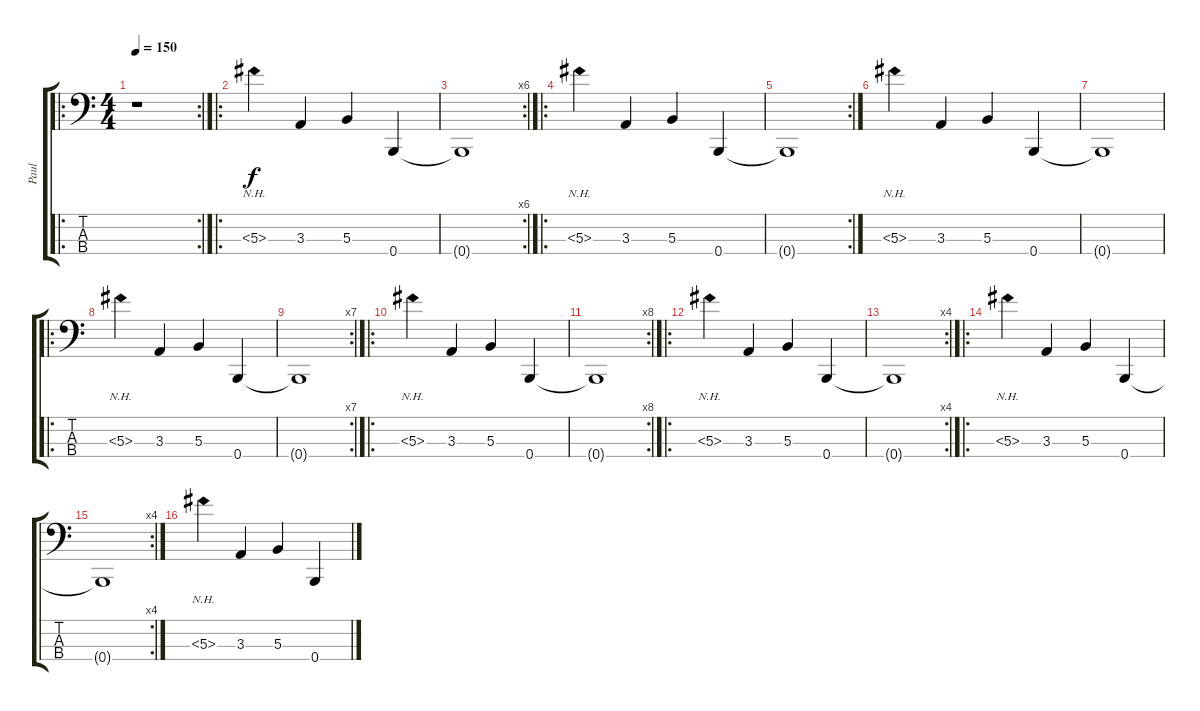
\track ("Paul" "Paul") {instrument electricbasspick}
\staff {score tabs}
\tuning (E2 B1 Gb1 B0) {hide}
\ro
\rc 2
\ts (4 4)
\tempo 150
\clef f4
\ks c
r.1{dy f instrument electricbasspick} |
\ro
5.3{nh}.4 3.3.4 5.3.4 0.4.4 |
\rc 6
0.4{t}.1 |
\ro
5.3{nh}.4 3.3.4 5.3.4 0.4.4 |
\rc 2
0.4{t}.1 |
5.3{nh}.4 3.3.4 5.3.4 0.4.4 |
0.4{t}.1 |
\ro
5.3{nh}.4 3.3.4 5.3.4 0.4.4 |
\rc 7
0.4{t}.1 |
\ro
5.3{nh}.4 3.3.4 5.3.4 0.4.4 |
\rc 8
0.4{t}.1 |
\ro
5.3{nh}.4 3.3.4 5.3.4 0.4.4 |
\rc 4
0.4{t}.1 |
\ro
5.3{nh}.4 3.3.4 5.3.4 0.4.4 |
\rc 4
0.4{t}.1 |
5.3{nh}.4 3.3.4 5.3.4 0.4.4
